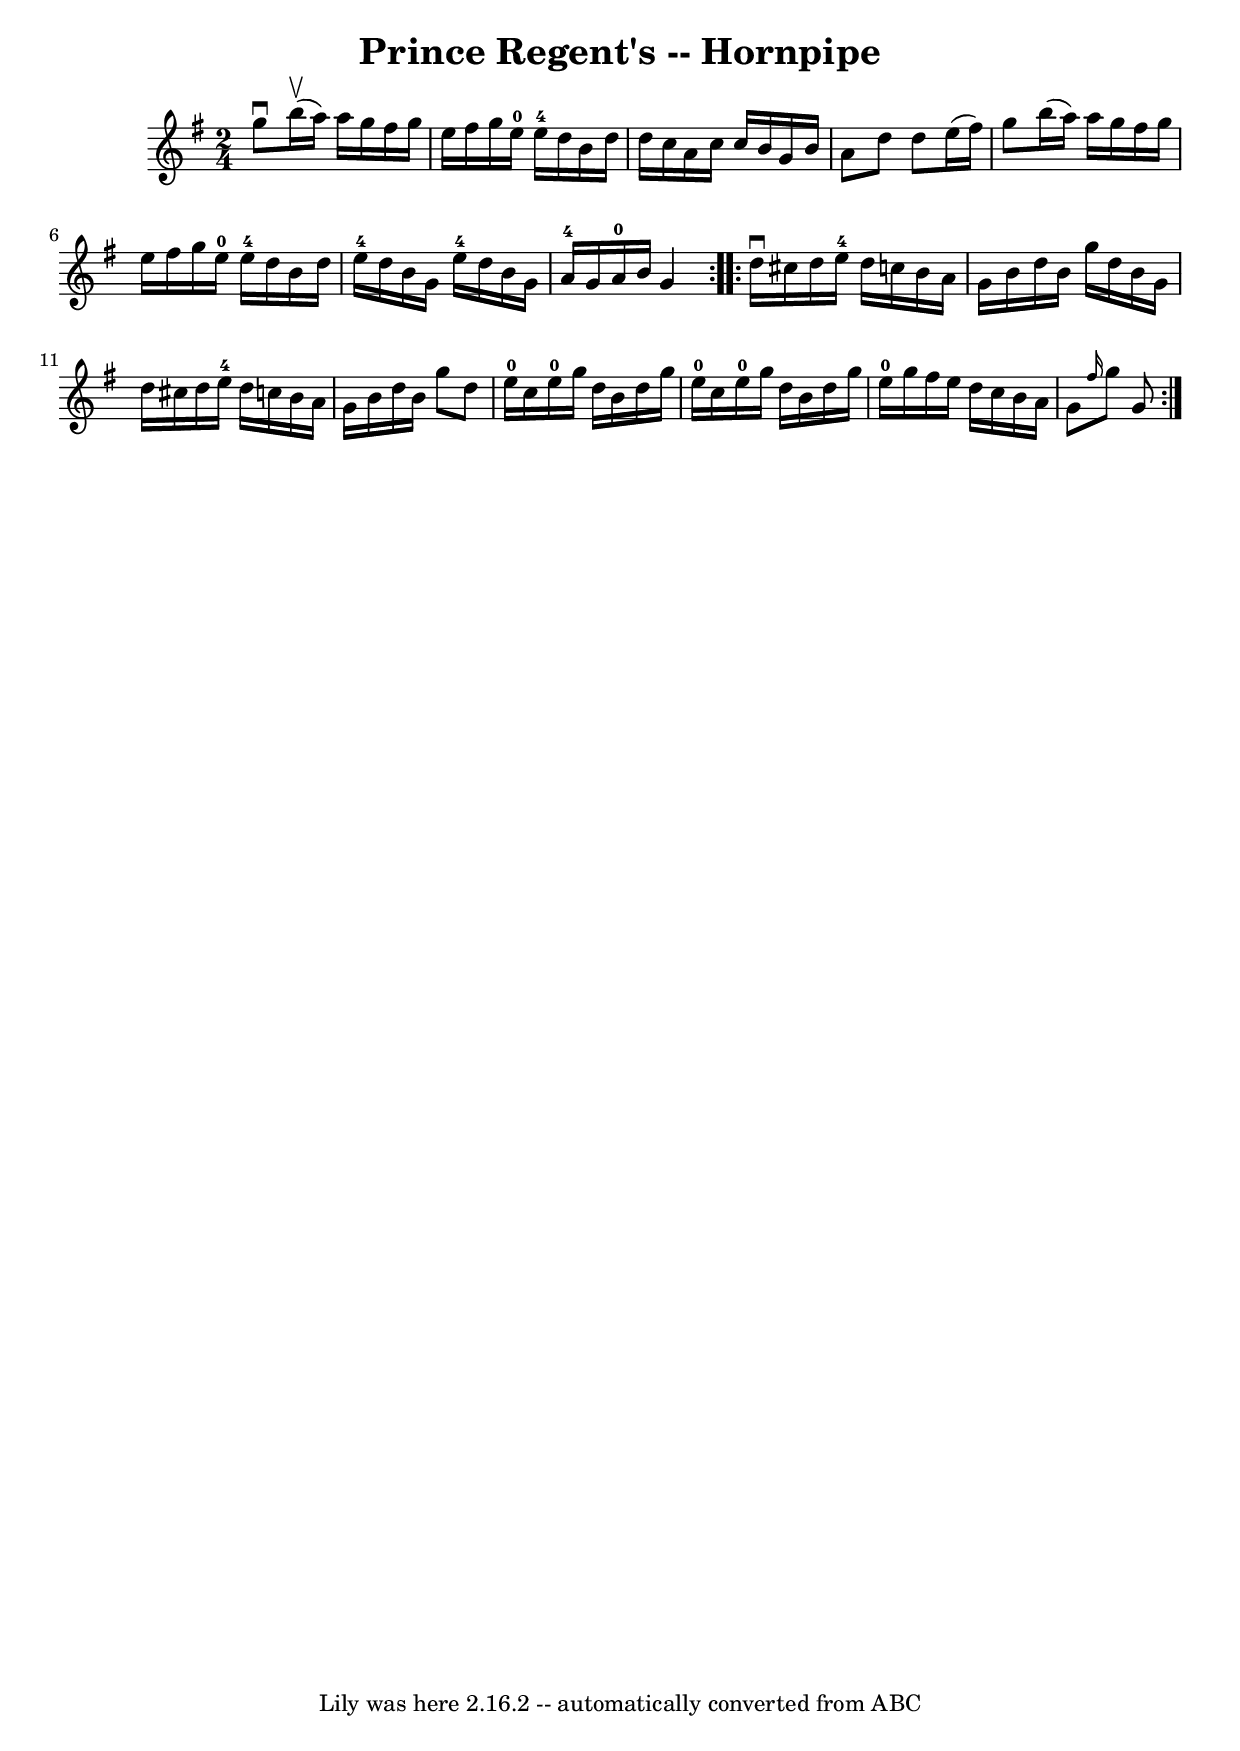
\version "2.7.40"
\include "Mammoth.ily"
\header {
	book = "Cole's 1000 Fiddle Tunes"
	crossRefNumber = "1"
	footnotes = ""
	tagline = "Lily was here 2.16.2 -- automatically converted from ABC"
	title = "Prince Regent's -- Hornpipe"
}
voicedefault =  {
\set Score.defaultBarType = "empty"

\repeat volta 2 {
\time 2/4 \key g \major g''8^\downbow b''16 (^\upbow a''16) a''16 
 g''16 fis''16 g''16  |
 e''16 fis''16 g''16 e''16 
-0 e''16-4 d''16 b'16 d''16  |
 d''16 c''16 a'16 
 c''16 c''16 b'16 g'16 b'16  |
 a'8 d''8 d''8    
e''16 (fis''16) |
 g''8 b''16 (a''16) a''16 g''16 
 fis''16 g''16  |
 e''16 fis''16 g''16 e''16-0     
e''16-4 d''16 b'16 d''16  |
 e''16-4 d''16 b'16    
g'16 e''16-4 d''16 b'16 g'16  |
 a'16-4 g'16    
a'16-0 b'16 g'4  }     \repeat volta 2 { d''16^\downbow cis''16    
d''16 e''16-4 d''16 c''!16 b'16 a'16  |
 g'16 b'16  
 d''16 b'16 g''16 d''16 b'16 g'16  |
 d''16 cis''16  
 d''16 e''16-4 d''16 c''!16 b'16 a'16  |
 g'16    
b'16 d''16 b'16 g''8 d''8  |
 e''16-0 c''16    
e''16-0 g''16 d''16 b'16 d''16 g''16  |
 e''16-0   
c''16 e''16-0 g''16 d''16 b'16 d''16 g''16  |
   
e''16-0 g''16 fis''16 e''16 d''16 c''16 b'16 a'16  
|
 g'8  \grace { fis''16  } g''8 g'8  }   
}

\score{
    <<

	\context Staff="default"
	{
	    \voicedefault 
	}

    >>
	\layout {
	}
	\midi {}
}
